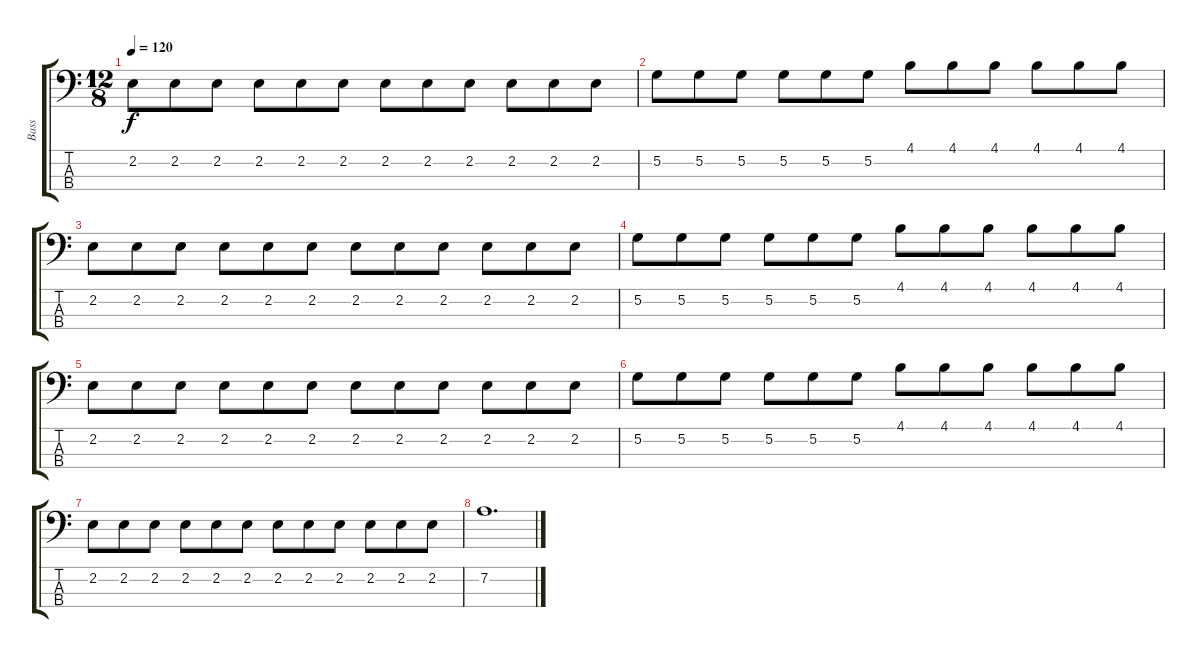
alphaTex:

\track ("Bass" "Bass") {instrument electricbassfinger}
\staff {score tabs}
\tuning (G2 D2 A1 E1) {hide}
\ts (12 8)
\tempo 120
\clef f4
\ks c
2.2.8{dy f} 2.2.8 2.2.8 2.2.8 2.2.8 2.2.8 2.2.8 2.2.8 2.2.8 2.2.8 2.2.8 2.2.8 |
5.2.8 5.2.8 5.2.8 5.2.8 5.2.8 5.2.8 4.1.8 4.1.8 4.1.8 4.1.8 4.1.8 4.1.8 |
2.2.8 2.2.8 2.2.8 2.2.8 2.2.8 2.2.8 2.2.8 2.2.8 2.2.8 2.2.8 2.2.8 2.2.8 |
5.2.8 5.2.8 5.2.8 5.2.8 5.2.8 5.2.8 4.1.8 4.1.8 4.1.8 4.1.8 4.1.8 4.1.8 |
2.2.8 2.2.8 2.2.8 2.2.8 2.2.8 2.2.8 2.2.8 2.2.8 2.2.8 2.2.8 2.2.8 2.2.8 |
5.2.8 5.2.8 5.2.8 5.2.8 5.2.8 5.2.8 4.1.8 4.1.8 4.1.8 4.1.8 4.1.8 4.1.8 |
2.2.8 2.2.8 2.2.8 2.2.8 2.2.8 2.2.8 2.2.8 2.2.8 2.2.8 2.2.8 2.2.8 2.2.8 |
7.2.1{d}
